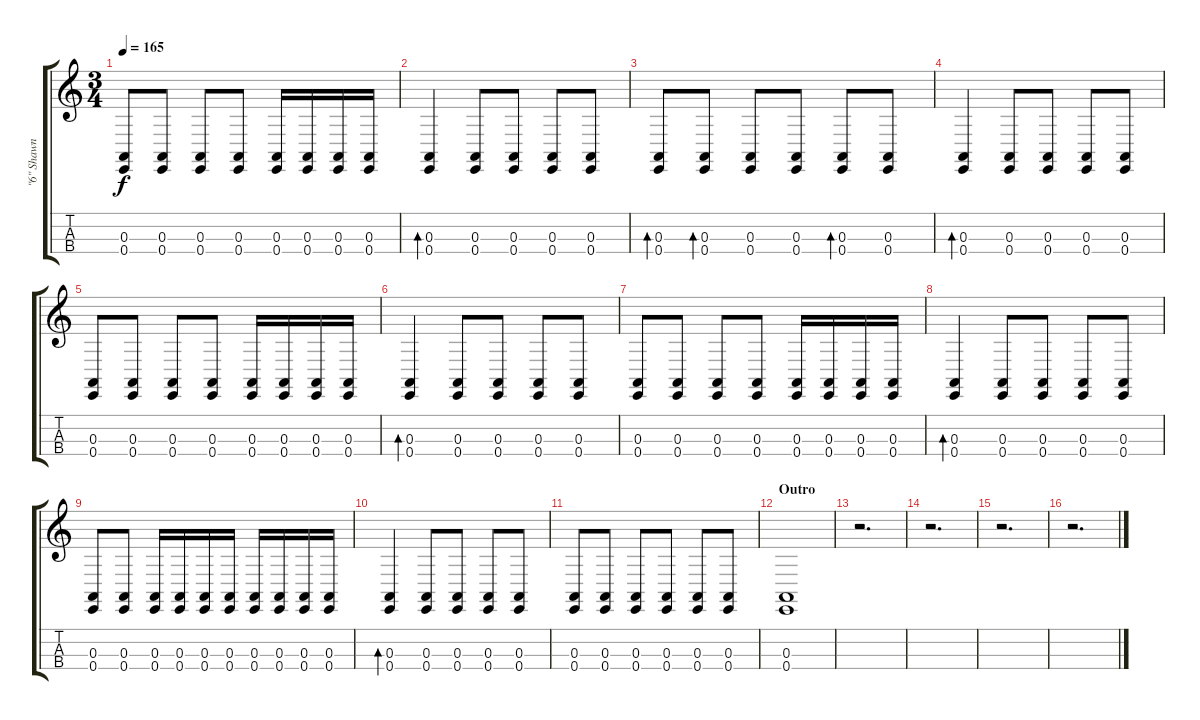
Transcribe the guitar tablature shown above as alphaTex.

\track ("\"6\" Shawn \"Clown\" Crahan (Perc)" "\"6\" Shawn ") {instrument melodictom}
\staff {score tabs}
\tuning (G3 D3 A2 E2) {hide}
\ts (3 4)
\tempo 165
\clef g2
\ks c
(0.3 0.4).8{dy f} (0.3 0.4).8 (0.3 0.4).8 (0.3 0.4).8 (0.3 0.4).16 (0.3 0.4).16 (0.3 0.4).16 (0.3 0.4).16 |
(0.3 0.4).4{bd 120} (0.3 0.4).8 (0.3 0.4).8 (0.3 0.4).8 (0.3 0.4).8 |
(0.3 0.4).8{bd 120} (0.3 0.4).8{bd 120} (0.3 0.4).8 (0.3 0.4).8 (0.3 0.4).8{bd 120} (0.3 0.4).8 |
(0.3 0.4).4{bd 120} (0.3 0.4).8 (0.3 0.4).8 (0.3 0.4).8 (0.3 0.4).8 |
(0.3 0.4).8 (0.3 0.4).8 (0.3 0.4).8 (0.3 0.4).8 (0.3 0.4).16 (0.3 0.4).16 (0.3 0.4).16 (0.3 0.4).16 |
(0.3 0.4).4{bd 120} (0.3 0.4).8 (0.3 0.4).8 (0.3 0.4).8 (0.3 0.4).8 |
(0.3 0.4).8 (0.3 0.4).8 (0.3 0.4).8 (0.3 0.4).8 (0.3 0.4).16 (0.3 0.4).16 (0.3 0.4).16 (0.3 0.4).16 |
(0.3 0.4).4{bd 120} (0.3 0.4).8 (0.3 0.4).8 (0.3 0.4).8 (0.3 0.4).8 |
(0.3 0.4).8 (0.3 0.4).8 (0.3 0.4).16 (0.3 0.4).16 (0.3 0.4).16 (0.3 0.4).16 (0.3 0.4).16 (0.3 0.4).16 (0.3 0.4).16 (0.3 0.4).16 |
(0.3 0.4).4{bd 120} (0.3 0.4).8 (0.3 0.4).8 (0.3 0.4).8 (0.3 0.4).8 |
(0.3 0.4).8 (0.3 0.4).8 (0.3 0.4).8 (0.3 0.4).8 (0.3 0.4).8 (0.3 0.4).8 |
\section ("" "Outro")
(0.3 0.4).1 |
r.2{d} |
r.2{d} |
r.2{d} |
r.2{d}
